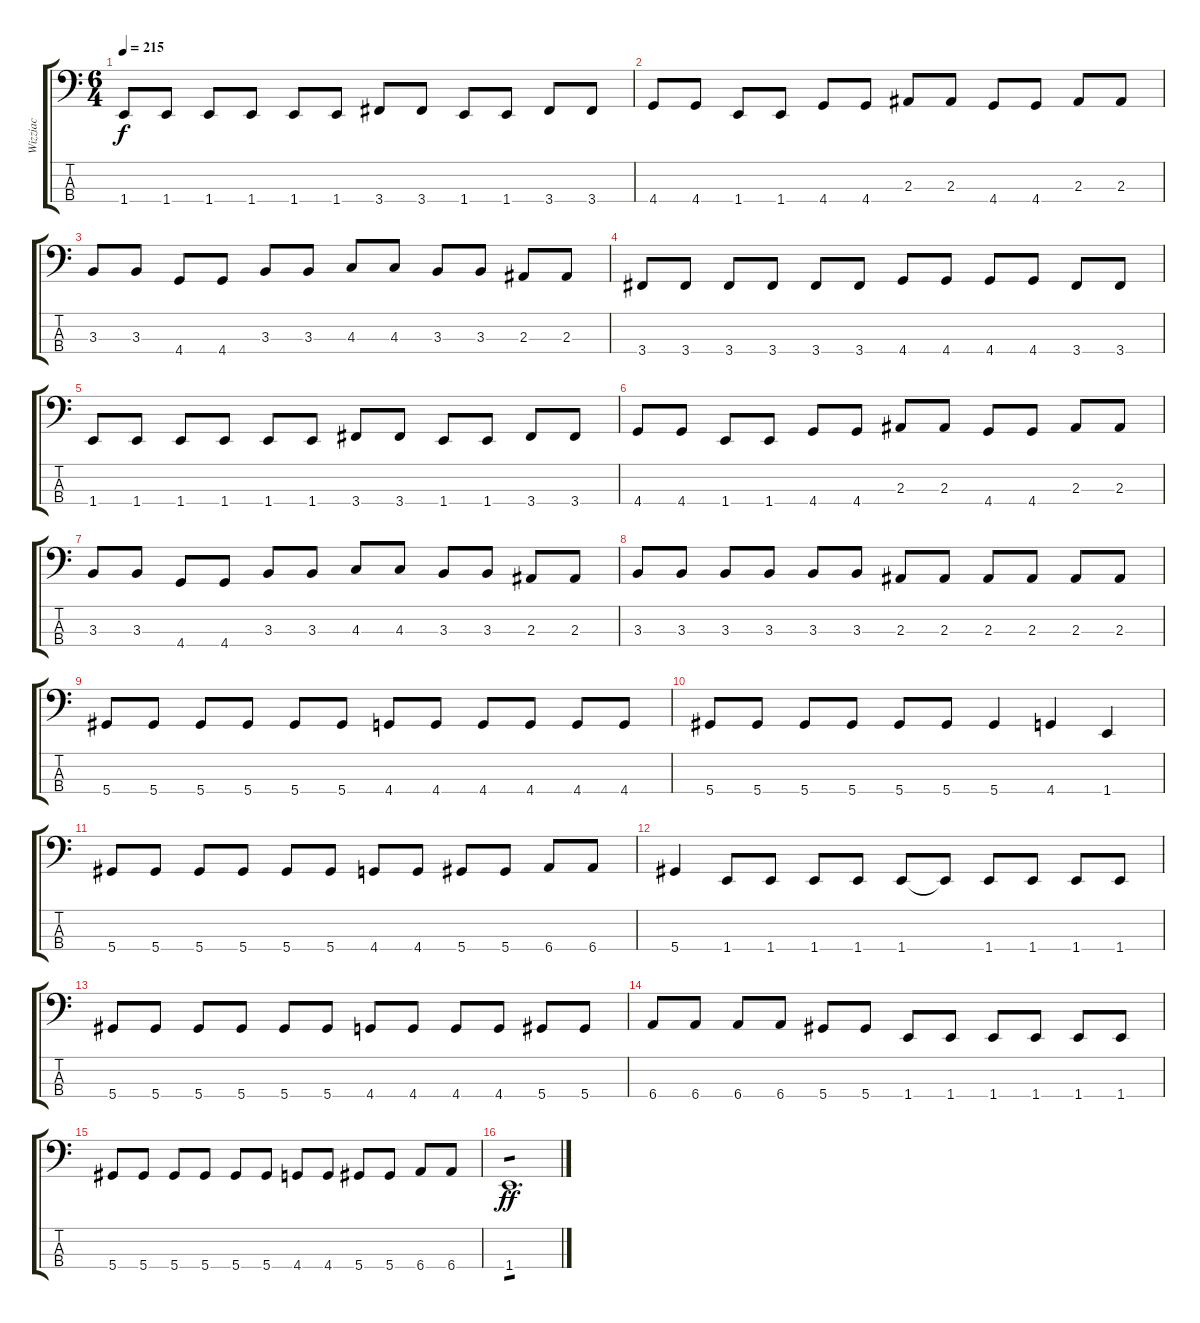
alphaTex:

\track ("Wizziac" "Wizziac") {instrument electricbassfinger}
\staff {score tabs}
\tuning (Gb2 Db2 Ab1 Eb1) {hide}
\ts (6 4)
\tempo 215
\clef f4
\ks c
1.4.8{dy f} 1.4.8 1.4.8 1.4.8 1.4.8 1.4.8 3.4.8 3.4.8 1.4.8 1.4.8 3.4.8 3.4.8 |
4.4.8 4.4.8 1.4.8 1.4.8 4.4.8 4.4.8 2.3.8 2.3.8 4.4.8 4.4.8 2.3.8 2.3.8 |
3.3.8 3.3.8 4.4.8 4.4.8 3.3.8 3.3.8 4.3.8 4.3.8 3.3.8 3.3.8 2.3.8 2.3.8 |
3.4.8 3.4.8 3.4.8 3.4.8 3.4.8 3.4.8 4.4.8 4.4.8 4.4.8 4.4.8 3.4.8 3.4.8 |
1.4.8 1.4.8 1.4.8 1.4.8 1.4.8 1.4.8 3.4.8 3.4.8 1.4.8 1.4.8 3.4.8 3.4.8 |
4.4.8 4.4.8 1.4.8 1.4.8 4.4.8 4.4.8 2.3.8 2.3.8 4.4.8 4.4.8 2.3.8 2.3.8 |
3.3.8 3.3.8 4.4.8 4.4.8 3.3.8 3.3.8 4.3.8 4.3.8 3.3.8 3.3.8 2.3.8 2.3.8 |
3.3.8 3.3.8 3.3.8 3.3.8 3.3.8 3.3.8 2.3.8 2.3.8 2.3.8 2.3.8 2.3.8 2.3.8 |
5.4.8 5.4.8 5.4.8 5.4.8 5.4.8 5.4.8 4.4.8 4.4.8 4.4.8 4.4.8 4.4.8 4.4.8 |
5.4.8 5.4.8 5.4.8 5.4.8 5.4.8 5.4.8 5.4.4 4.4.4 1.4.4 |
5.4.8 5.4.8 5.4.8 5.4.8 5.4.8 5.4.8 4.4.8 4.4.8 5.4.8 5.4.8 6.4.8 6.4.8 |
5.4.4 1.4.8 1.4.8 1.4.8 1.4.8 1.4.8 1.4{t}.8 1.4.8 1.4.8 1.4.8 1.4.8 |
5.4.8 5.4.8 5.4.8 5.4.8 5.4.8 5.4.8 4.4.8 4.4.8 4.4.8 4.4.8 5.4.8 5.4.8 |
6.4.8 6.4.8 6.4.8 6.4.8 5.4.8 5.4.8 1.4.8 1.4.8 1.4.8 1.4.8 1.4.8 1.4.8 |
5.4.8 5.4.8 5.4.8 5.4.8 5.4.8 5.4.8 4.4.8 4.4.8 5.4.8 5.4.8 6.4.8 6.4.8 |
1.4.1{d tp 1 dy ff}
